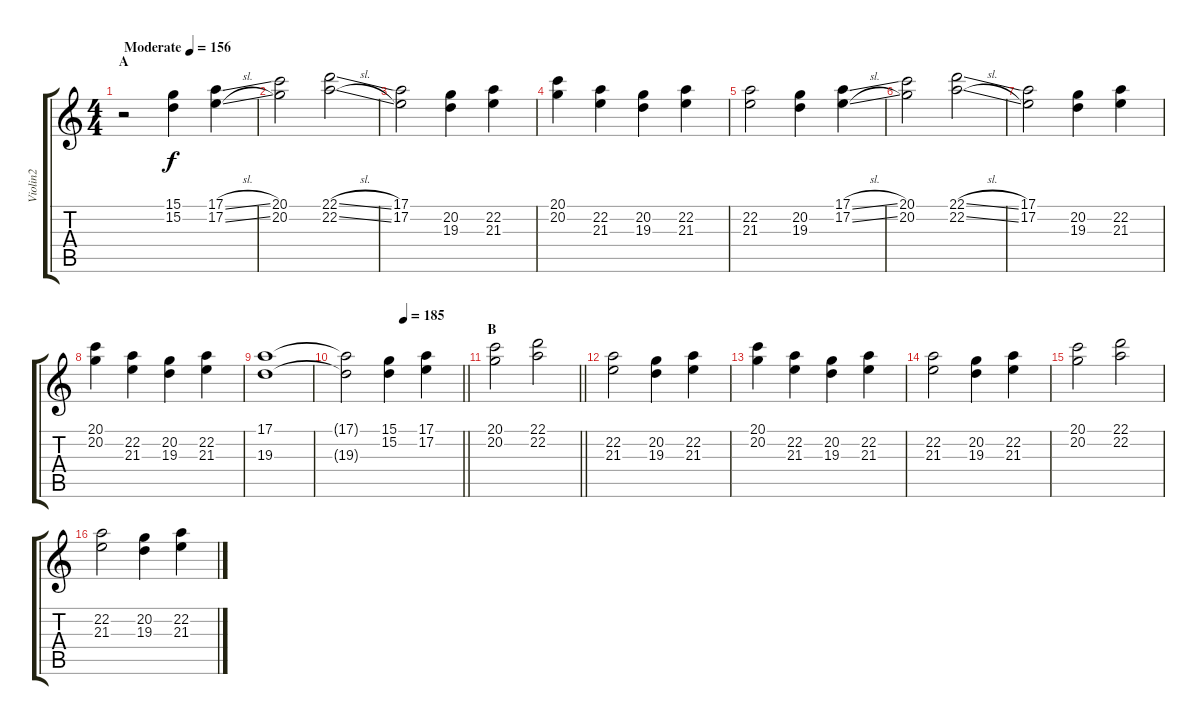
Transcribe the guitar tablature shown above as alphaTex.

\track ("Violin2" "Violin2") {instrument tremolostrings}
\staff {score tabs}
\tuning (E4 B3 G3 D3 A2 E2) {hide}
\ts (4 4)
\section ("" "A")
\tempo (156 "Moderate")
\clef g2
\ks c
r.2{dy f instrument tremolostrings} (15.1 15.2).4 (17.1{sl} 17.2{sl}).4 |
(20.1 20.2).2 (22.1{sl} 22.2{sl}).2 |
(17.1 17.2).2 (20.2 19.3).4 (22.2 21.3).4 |
(20.1 20.2).4 (22.2 21.3).4 (20.2 19.3).4 (22.2 21.3).4 |
(22.2 21.3).2 (20.2 19.3).4 (17.1{sl} 17.2{sl}).4 |
(20.1 20.2).2 (22.1{sl} 22.2{sl}).2 |
(17.1 17.2).2 (20.2 19.3).4 (22.2 21.3).4 |
(20.1 20.2).4 (22.2 21.3).4 (20.2 19.3).4 (22.2 21.3).4 |
(17.1 19.3).1{volume 16} |
\tempo (185 0.5)
\barLineRight lightlight
(17.1{t} 19.3{t}).2 (15.1 15.2).4{volume 13} (17.1 17.2).4 |
\section ("" "B")
\barLineRight lightlight
(20.1 20.2).2 (22.1 22.2).2 |
(22.2 21.3).2 (20.2 19.3).4 (22.2 21.3).4 |
(20.1 20.2).4 (22.2 21.3).4 (20.2 19.3).4 (22.2 21.3).4 |
(22.2 21.3).2 (20.2 19.3).4 (22.2 21.3).4 |
(20.1 20.2).2 (22.1 22.2).2 |
(22.2 21.3).2 (20.2 19.3).4 (22.2 21.3).4
